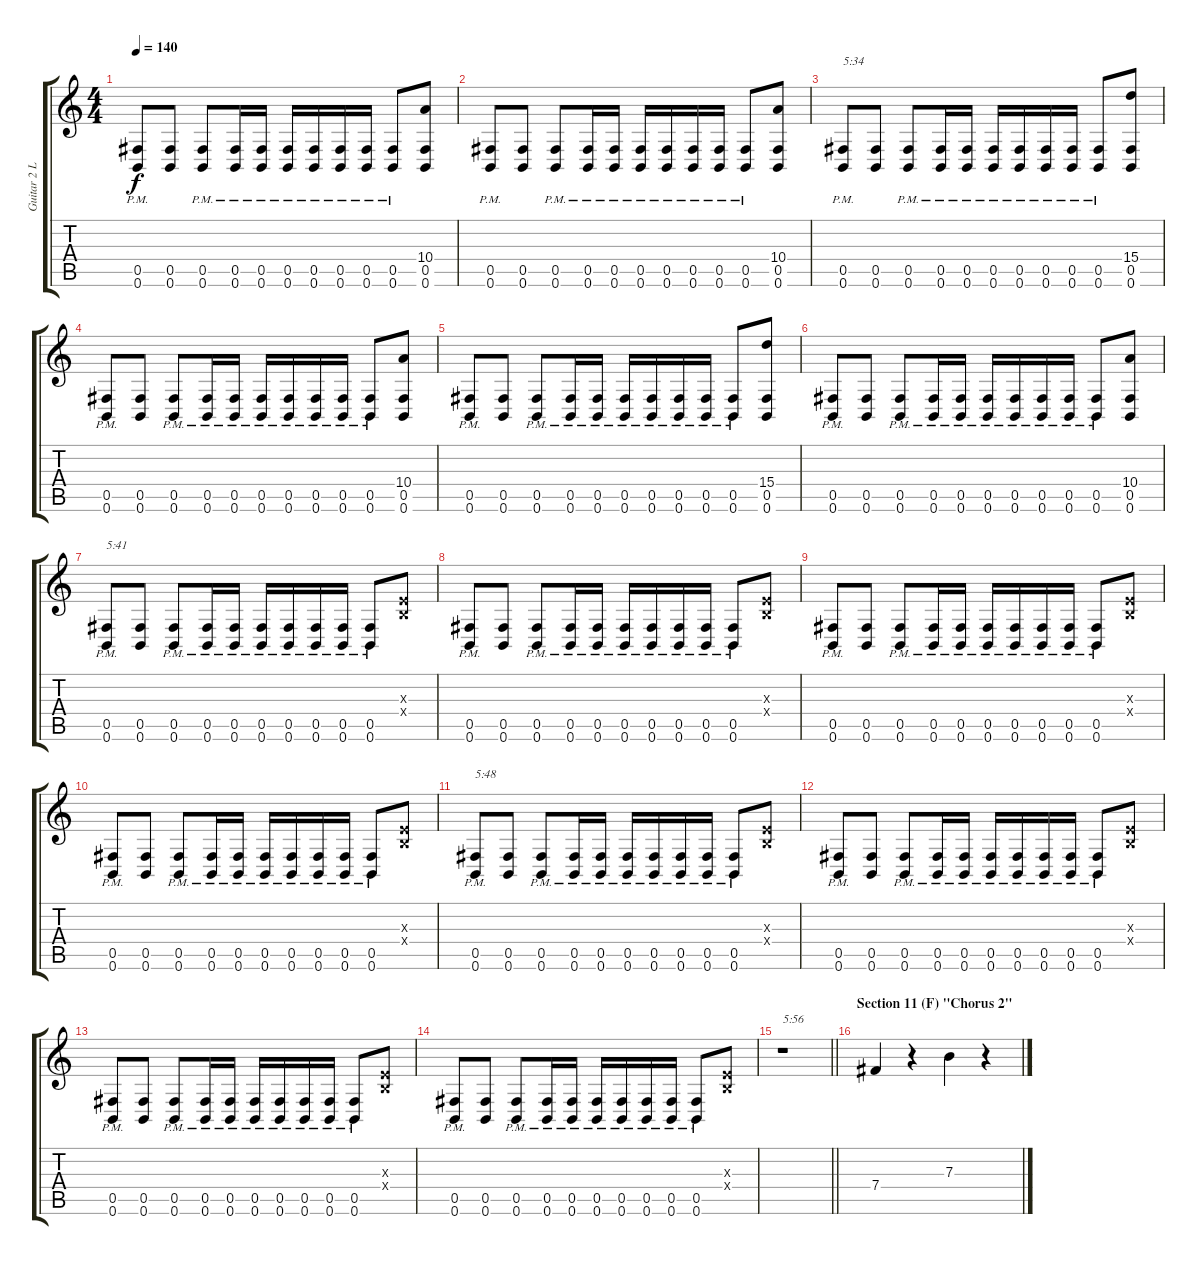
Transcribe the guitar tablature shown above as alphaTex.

\track ("Guitar 2 Lead" "Guitar 2 L") {instrument distortionguitar}
\staff {score tabs}
\tuning (E4 B3 E3 B2 Gb2 B1) {hide}
\ts (4 4)
\tempo 140
\clef g2
\ks c
(0.5 0.6{pm}).8{dy f} (0.5 0.6).8 (0.5 0.6{pm}).8 (0.5 0.6{pm}).16 (0.5 0.6{pm}).16 (0.5 0.6{pm}).16 (0.5 0.6{pm}).16 (0.5 0.6{pm}).16 (0.5 0.6{pm}).16 (0.5 0.6{pm}).8 (10.4 0.5 0.6).8 |
(0.5 0.6{pm}).8 (0.5 0.6).8 (0.5 0.6{pm}).8 (0.5 0.6{pm}).16 (0.5 0.6{pm}).16 (0.5 0.6{pm}).16 (0.5 0.6{pm}).16 (0.5 0.6{pm}).16 (0.5 0.6{pm}).16 (0.5 0.6{pm}).8 (10.4 0.5 0.6).8 |
(0.5 0.6{pm}).8{txt "5:34"} (0.5 0.6).8 (0.5 0.6{pm}).8 (0.5 0.6{pm}).16 (0.5 0.6{pm}).16 (0.5 0.6{pm}).16 (0.5 0.6{pm}).16 (0.5 0.6{pm}).16 (0.5 0.6{pm}).16 (0.5 0.6{pm}).8 (15.4 0.5 0.6).8 |
(0.5 0.6{pm}).8 (0.5 0.6).8 (0.5 0.6{pm}).8 (0.5 0.6{pm}).16 (0.5 0.6{pm}).16 (0.5 0.6{pm}).16 (0.5 0.6{pm}).16 (0.5 0.6{pm}).16 (0.5 0.6{pm}).16 (0.5 0.6{pm}).8 (10.4 0.5 0.6).8 |
(0.5 0.6{pm}).8 (0.5 0.6).8 (0.5 0.6{pm}).8 (0.5 0.6{pm}).16 (0.5 0.6{pm}).16 (0.5 0.6{pm}).16 (0.5 0.6{pm}).16 (0.5 0.6{pm}).16 (0.5 0.6{pm}).16 (0.5 0.6{pm}).8 (15.4 0.5 0.6).8 |
(0.5 0.6{pm}).8 (0.5 0.6).8 (0.5 0.6{pm}).8 (0.5 0.6{pm}).16 (0.5 0.6{pm}).16 (0.5 0.6{pm}).16 (0.5 0.6{pm}).16 (0.5 0.6{pm}).16 (0.5 0.6{pm}).16 (0.5 0.6{pm}).8 (10.4 0.5 0.6).8 |
(0.5 0.6{pm}).8{txt "5:41"} (0.5 0.6).8 (0.5 0.6{pm}).8 (0.5 0.6{pm}).16 (0.5 0.6{pm}).16 (0.5 0.6{pm}).16 (0.5 0.6{pm}).16 (0.5 0.6{pm}).16 (0.5 0.6{pm}).16 (0.5 0.6{pm}).8 (0.3{x} 0.4{x}).8 |
(0.5 0.6{pm}).8 (0.5 0.6).8 (0.5 0.6{pm}).8 (0.5 0.6{pm}).16 (0.5 0.6{pm}).16 (0.5 0.6{pm}).16 (0.5 0.6{pm}).16 (0.5 0.6{pm}).16 (0.5 0.6{pm}).16 (0.5 0.6{pm}).8 (0.3{x} 0.4{x}).8 |
(0.5 0.6{pm}).8 (0.5 0.6).8 (0.5 0.6{pm}).8 (0.5 0.6{pm}).16 (0.5 0.6{pm}).16 (0.5 0.6{pm}).16 (0.5 0.6{pm}).16 (0.5 0.6{pm}).16 (0.5 0.6{pm}).16 (0.5 0.6{pm}).8 (0.3{x} 0.4{x}).8 |
(0.5 0.6{pm}).8 (0.5 0.6).8 (0.5 0.6{pm}).8 (0.5 0.6{pm}).16 (0.5 0.6{pm}).16 (0.5 0.6{pm}).16 (0.5 0.6{pm}).16 (0.5 0.6{pm}).16 (0.5 0.6{pm}).16 (0.5 0.6{pm}).8 (0.3{x} 0.4{x}).8 |
(0.5 0.6{pm}).8{txt "5:48"} (0.5 0.6).8 (0.5 0.6{pm}).8 (0.5 0.6{pm}).16 (0.5 0.6{pm}).16 (0.5 0.6{pm}).16 (0.5 0.6{pm}).16 (0.5 0.6{pm}).16 (0.5 0.6{pm}).16 (0.5 0.6{pm}).8 (0.3{x} 0.4{x}).8 |
(0.5 0.6{pm}).8 (0.5 0.6).8 (0.5 0.6{pm}).8 (0.5 0.6{pm}).16 (0.5 0.6{pm}).16 (0.5 0.6{pm}).16 (0.5 0.6{pm}).16 (0.5 0.6{pm}).16 (0.5 0.6{pm}).16 (0.5 0.6{pm}).8 (0.3{x} 0.4{x}).8 |
(0.5 0.6{pm}).8 (0.5 0.6).8 (0.5 0.6{pm}).8 (0.5 0.6{pm}).16 (0.5 0.6{pm}).16 (0.5 0.6{pm}).16 (0.5 0.6{pm}).16 (0.5 0.6{pm}).16 (0.5 0.6{pm}).16 (0.5 0.6{pm}).8 (0.3{x} 0.4{x}).8 |
(0.5 0.6{pm}).8 (0.5 0.6).8 (0.5 0.6{pm}).8 (0.5 0.6{pm}).16 (0.5 0.6{pm}).16 (0.5 0.6{pm}).16 (0.5 0.6{pm}).16 (0.5 0.6{pm}).16 (0.5 0.6{pm}).16 (0.5 0.6{pm}).8 (0.3{x} 0.4{x}).8 |
\barLineRight lightlight
r.1{txt "5:56"} |
\section ("" "Section 11 (F) \"Chorus 2\"")
7.4.4 r.4 7.3.4 r.4
